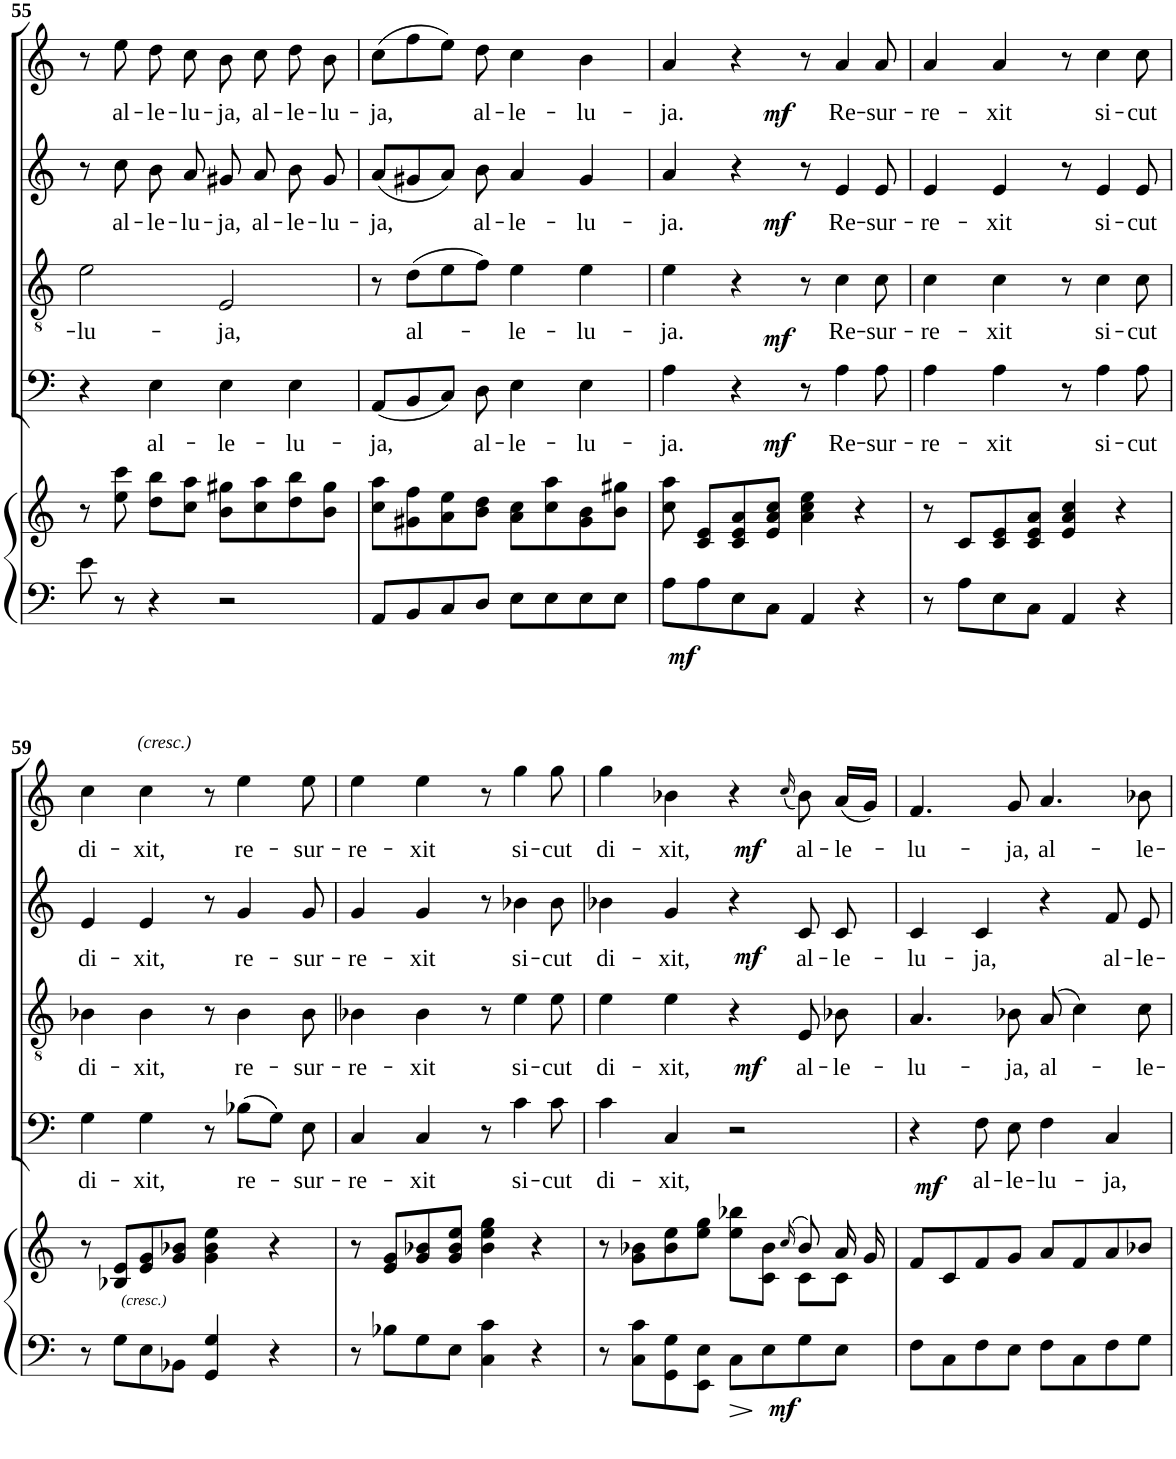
**kern	**kern	**dynam	**kern	**text	**dynam	**kern	**text	**dynam	**kern	**text	**dynam	**kern	**text	**dynam
*part5	*part5	*part5	*part4	*part4	*part4	*part3	*part3	*part3	*part2	*part2	*part2	*part1	*part1	*part1
*staff6	*staff5	*staff5/6	*staff4	*staff4	*staff4	*staff3	*staff3	*staff3	*staff2	*staff2	*staff2	*staff1	*staff1	*staff1
*I"Piano	*	*	*I"Bass	*	*	*I"Tenor	*	*	*I"Alto	*	*	*I"Soprano	*	*
*I'Pno	*	*	*	*	*	*	*	*	*	*	*	*	*	*
!!LO:PB:g=z
*clefF4	*clefG2	*	*clefF4	*	*	*clefGv2	*	*	*clefG2	*	*	*clefG2	*	*
*k[]	*k[]	*	*k[]	*	*	*k[]	*	*	*k[]	*	*	*k[]	*	*
*M4/4	*M4/4	*	*M4/4	*	*	*M4/4	*	*	*M4/4	*	*	*M4/4	*	*
*met(c)	*met(c)	*	*met(c)	*	*	*met(c)	*	*	*met(c)	*	*	*met(c)	*	*
=55	=55	=55	=55	=55	=55	=55	=55	=55	=55	=55	=55	=55	=55	=55
!	!	!	!	!	!	!	!LO:LY:b	!	!	!	!	!	!	!
8e\	8r	.	4r	.	.	2e\	-lu-	.	8r	.	.	8r	.	.
!	!	!	!	!	!	!	!	!	!	!LO:LY:b	!	!	!LO:LY:b	!
8r	8ee\ 8ccc\	.	.	.	.	.	.	.	8cc\	al-	.	8ee\	al-	.
!	!	!	!	!LO:LY:b	!	!	!	!	!	!LO:LY:b	!	!	!LO:LY:b	!
4r	8dd\ 8bb\L	.	4E\	al-	.	.	.	.	8b\	-le-	.	8dd\	-le-	.
!	!	!	!	!	!	!	!	!	!	!LO:LY:b	!	!	!LO:LY:b	!
.	8cc\ 8aa\J	.	.	.	.	.	.	.	8a/	-lu-	.	8cc\	-lu-	.
!	!	!	!	!LO:LY:b	!	!	!LO:LY:b	!	!	!LO:LY:b	!	!	!LO:LY:b	!
2r	8b\ 8gg#X\L	.	4E\	-le-	.	2E/	-ja,	.	8g#X/	-ja,	.	8b\	-ja,	.
!	!	!	!	!	!	!	!	!	!	!LO:LY:b	!	!	!LO:LY:b	!
.	8cc\ 8aa\	.	.	.	.	.	.	.	8a/	al-	.	8cc\	al-	.
!	!	!	!	!LO:LY:b	!	!	!	!	!	!LO:LY:b	!	!	!LO:LY:b	!
.	8dd\ 8bb\	.	4E\	-lu-	.	.	.	.	8b\	-le-	.	8dd\	-le-	.
!	!	!	!	!	!	!	!	!	!	!LO:LY:b	!	!	!LO:LY:b	!
.	8b\ 8gg#\J	.	.	.	.	.	.	.	8g#/	-lu-	.	8b\	-lu-	.
=56	=56	=56	=56	=56	=56	=56	=56	=56	=56	=56	=56	=56	=56	=56
!	!	!	!	!LO:LY:b	!	!	!	!	!	!LO:LY:b	!	!	!LO:LY:b	!
8AA/L	8cc\ 8aa\L	.	(8AA/L	­ja,	.	8r	.	.	(8a/L	­ja,	.	(8cc\L	­ja,	.
!	!	!	!	!	!	!	!LO:LY:b	!	!	!	!	!	!	!
8BB/	8g#X\ 8ff\	.	8BB/	.	.	(8d\L	al-	.	8g#X/	.	.	8ff\	.	.
8C/	8a\ 8ee\	.	8C/J)	.	.	8e\	.	.	8a/J)	.	.	8ee\J)	.	.
!	!	!	!	!LO:LY:b	!	!	!	!	!	!LO:LY:b	!	!	!LO:LY:b	!
8D/J	8b\ 8dd\J	.	8D\	al-	.	8f\J)	.	.	8b\	al-	.	8dd\	al-	.
!	!	!	!	!LO:LY:b	!	!	!LO:LY:b	!	!	!LO:LY:b	!	!	!LO:LY:b	!
8E\L	8a\ 8cc\L	.	4E\	-le-	.	4e\	-le-	.	4a/	-le-	.	4cc\	-le-	.
8E\	8cc\ 8aa\	.	.	.	.	.	.	.	.	.	.	.	.	.
!	!	!	!	!LO:LY:b	!	!	!LO:LY:b	!	!	!LO:LY:b	!	!	!LO:LY:b	!
8E\	8g#\ 8b\	.	4E\	-lu-	.	4e\	-lu-	.	4g#/	-lu-	.	4b\	-lu-	.
8E\J	8b\ 8gg#X\J	.	.	.	.	.	.	.	.	.	.	.	.	.
=57	=57	=57	=57	=57	=57	=57	=57	=57	=57	=57	=57	=57	=57	=57
!	!	!	!	!LO:LY:b	!	!	!LO:LY:b	!	!	!LO:LY:b	!	!	!LO:LY:b	!
*	*^	*	*^	*	*	*^	*	*	*^	*	*	*^	*	*
8A\L	8cc\ 8aa\	16ryy	.	4A\	4ryy	-ja.	.	4e\	4ryy	-ja.	.	4a/	4ryy	-ja.	.	4a/	4ryy	-ja.	.
!	!	!	!LO:DY:b	!	!	!	!	!	!	!	!	!	!	!	!	!	!	!	!
.	.	2...ryy	mf	.	.	.	.	.	.	.	.	.	.	.	.	.	.	.	.
8A\	8c/ 8e/L	.	.	.	.	.	.	.	.	.	.	.	.	.	.	.	.	.	.
8E\	8c/ 8e/ 8a/	.	.	4r	8ryy	.	.	4r	8ryy	.	.	4r	8ryy	.	.	4r	8ryy	.	.
8C\J	8e/ 8a/ 8cc/J	.	.	.	32ryy	.	.	.	32ryy	.	.	.	32ryy	.	.	.	32ryy	.	.
!	!	!	!	!	!	!	!LO:DY:b	!	!	!	!LO:DY:b	!	!	!	!LO:DY:b	!	!	!	!LO:DY:b
.	.	.	.	.	2ryy	.	mf	.	2ryy	.	mf	.	2ryy	.	mf	.	2ryy	.	mf
4AA/	4a\ 4cc\ 4ee\	.	.	8r	.	.	.	8r	.	.	.	8r	.	.	.	8r	.	.	.
!	!	!	!	!	!	!LO:LY:b	!	!	!	!LO:LY:b	!	!	!	!LO:LY:b	!	!	!	!LO:LY:b	!
.	.	.	.	4A\	.	Re-	.	4c\	.	Re-	.	4e/	.	Re-	.	4a/	.	Re-	.
4r	4r	.	.	.	.	.	.	.	.	.	.	.	.	.	.	.	.	.	.
!	!	!	!	!	!	!LO:LY:b	!	!	!	!LO:LY:b	!	!	!	!LO:LY:b	!	!	!	!LO:LY:b	!
.	.	.	.	8A\	.	-sur-	.	8c\	.	-sur-	.	8e/	.	-sur-	.	8a/	.	-sur-	.
.	.	.	.	.	16.ryy	.	.	.	16.ryy	.	.	.	16.ryy	.	.	.	16.ryy	.	.
=58	=58	=58	=58	=58	=58	=58	=58	=58	=58	=58	=58	=58	=58	=58	=58	=58	=58	=58	=58
!	!	!	!	!	!	!LO:LY:b	!	!	!	!LO:LY:b	!	!	!	!LO:LY:b	!	!	!	!LO:LY:b	!
*	*v	*v	*	*	*	*	*	*v	*v	*	*	*v	*v	*	*	*v	*v	*	*
*	*	*	*v	*v	*	*	*	*	*	*	*	*	*	*	*
8r	8r	.	4A\	-re-	.	4c\	-re-	.	4e/	-re-	.	4a/	-re-	.
8A\L	8c/L	.	.	.	.	.	.	.	.	.	.	.	.	.
!	!	!	!	!LO:LY:b	!	!	!LO:LY:b	!	!	!LO:LY:b	!	!	!LO:LY:b	!
8E\	8c/ 8e/	.	4A\	-xit	.	4c\	-xit	.	4e/	-xit	.	4a/	-xit	.
8C\J	8c/ 8e/ 8a/J	.	.	.	.	.	.	.	.	.	.	.	.	.
4AA/	4e/ 4a/ 4cc/	.	8r	.	.	8r	.	.	8r	.	.	8r	.	.
!	!	!	!	!LO:LY:b	!	!	!LO:LY:b	!	!	!LO:LY:b	!	!	!LO:LY:b	!
.	.	.	4A\	si-	.	4c\	si-	.	4e/	si-	.	4cc\	si-	.
4r	4r	.	.	.	.	.	.	.	.	.	.	.	.	.
!	!	!	!	!LO:LY:b	!	!	!LO:LY:b	!	!	!LO:LY:b	!	!	!LO:LY:b	!
.	.	.	8A\	-cut	.	8c\	-cut	.	8e/	-cut	.	8cc\	-cut	.
!!LO:LB:g=z
=59	=59	=59	=59	=59	=59	=59	=59	=59	=59	=59	=59	=59	=59	=59
!	!	!	!	!LO:LY:b	!	!	!LO:LY:b	!	!	!LO:LY:b	!	!	!LO:LY:b	!
*	*^	*	*	*	*	*	*	*	*	*	*	*^	*	*
8r	8r	8ryy	.	4G\	di-	.	4B-X\	di-	.	4e/	di-	.	4cc\	8..ryy	di-	.
8G\L	8B-X/ 8e/L	32ryy	.	.	.	.	.	.	.	.	.	.	.	.	.	.
!	!	!LO:TX:a:i:t=(cresc.)	!	!	!	!	!	!	!	!	!	!	!	!	!	!
.	.	2ryy	.	.	.	.	.	.	.	.	.	.	.	.	.	.
!	!	!	!	!	!	!	!	!	!	!	!	!	!	!LO:TX:a:i:t=(cresc.)	!	!
.	.	.	.	.	.	.	.	.	.	.	.	.	.	2ryy	.	.
!	!	!	!	!	!LO:LY:b	!	!	!LO:LY:b	!	!	!LO:LY:b	!	!	!	!LO:LY:b	!
8E\	8e/ 8g/	.	.	4G\	-xit,	.	4B-\	-xit,	.	4e/	-xit,	.	4cc\	.	-xit,	.
8BB-X\J	8g/ 8b-X/J	.	.	.	.	.	.	.	.	.	.	.	.	.	.	.
4GG/ 4G/	4g\ 4b-\ 4ee\	.	.	8r	.	.	8r	.	.	8r	.	.	8r	.	.	.
!	!	!	!	!	!LO:LY:b	!	!	!LO:LY:b	!	!	!LO:LY:b	!	!	!	!LO:LY:b	!
.	.	.	.	(8B-X\L	re-	.	4B-\	re-	.	4g/	re-	.	4ee\	.	re-	.
.	.	4ryy	.	.	.	.	.	.	.	.	.	.	.	.	.	.
.	.	.	.	.	.	.	.	.	.	.	.	.	.	4ryy	.	.
4r	4r	.	.	8G\J)	.	.	.	.	.	.	.	.	.	.	.	.
!	!	!	!	!	!LO:LY:b	!	!	!LO:LY:b	!	!	!LO:LY:b	!	!	!	!LO:LY:b	!
.	.	.	.	8E\	-sur-	.	8B-\	-sur-	.	8g/	-sur-	.	8ee\	.	-sur-	.
.	.	16.ryy	.	.	.	.	.	.	.	.	.	.	.	.	.	.
.	.	.	.	.	.	.	.	.	.	.	.	.	.	32ryy	.	.
=60	=60	=60	=60	=60	=60	=60	=60	=60	=60	=60	=60	=60	=60	=60	=60	=60
!	!	!	!	!	!LO:LY:b	!	!	!LO:LY:b	!	!	!LO:LY:b	!	!	!	!LO:LY:b	!
*	*v	*v	*	*	*	*	*	*	*	*	*	*	*v	*v	*	*
8r	8r	.	4C/	­re-	.	4B-X\	­re-	.	4g/	­re-	.	4ee\	­re-	.
8B-X\L	8e/ 8g/L	.	.	.	.	.	.	.	.	.	.	.	.	.
!	!	!	!	!LO:LY:b	!	!	!LO:LY:b	!	!	!LO:LY:b	!	!	!LO:LY:b	!
8G\	8g/ 8b-X/	.	4C/	-xit	.	4B-\	-xit	.	4g/	-xit	.	4ee\	-xit	.
8E\J	8g/ 8b-/ 8ee/J	.	.	.	.	.	.	.	.	.	.	.	.	.
4C\ 4c\	4b-\ 4ee\ 4gg\	.	8r	.	.	8r	.	.	8r	.	.	8r	.	.
!	!	!	!	!LO:LY:b	!	!	!LO:LY:b	!	!	!LO:LY:b	!	!	!LO:LY:b	!
.	.	.	4c\	si-	.	4e\	si-	.	4b-X\	si-	.	4gg\	si-	.
4r	4r	.	.	.	.	.	.	.	.	.	.	.	.	.
!	!	!	!	!LO:LY:b	!	!	!LO:LY:b	!	!	!LO:LY:b	!	!	!LO:LY:b	!
.	.	.	8c\	-cut	.	8e\	-cut	.	8b-\	-cut	.	8gg\	-cut	.
=61	=61	=61	=61	=61	=61	=61	=61	=61	=61	=61	=61	=61	=61	=61
*	*^	*	*	*	*	*	*	*	*	*	*	*	*	*
!	!	!	!	!	!LO:LY:b	!	!	!LO:LY:b	!	!	!LO:LY:b	!	!	!LO:LY:b	!
*	*	*^	*	*	*	*	*^	*	*	*^	*	*	*^	*	*
8r	8r	2.ryy	2ryy	.	4c\	di-	.	4e\	2ryy	di-	.	4b-X\	2ryy	di-	.	4gg\	2ryy	di-	.
8C\ 8c\L	8g\ 8b-X\L	.	.	.	.	.	.	.	.	.	.	.	.	.	.	.	.	.	.
!	!	!	!	!	!	!LO:LY:b	!	!	!	!LO:LY:b	!	!	!	!LO:LY:b	!	!	!	!LO:LY:b	!
8GG\ 8G\	8b-\ 8ee\	.	.	.	4C/	-xit,	.	4e\	.	-xit,	.	4g/	.	-xit,	.	4b-X\	.	-xit,	.
8EE\ 8E\J	8ee\ 8gg\J	.	.	.	.	.	.	.	.	.	.	.	.	.	.	.	.	.	.
8C\L	8ee\ 8bb-X\L	.	8.ryy	.	2r	.	.	4r	16ryy	.	.	4r	16ryy	.	.	4r	16ryy	.	.
!	!	!	!	!	!	!	!	!	!	!	!LO:DY:b	!	!	!	!LO:DY:b	!	!	!	!LO:DY:b
.	.	.	.	.	.	.	.	.	4..ryy	.	mf	.	4..ryy	.	mf	.	4..ryy	.	mf
8E\	8c\ 8b-\J	.	.	.	.	.	.	.	.	.	.	.	.	.	.	.	.	.	.
!	!	!	!	!LO:DY:b	!	!	!	!	!	!	!	!	!	!	!	!	!	!	!
.	.	.	4ryy	mf	.	.	.	.	.	.	.	.	.	.	.	.	.	.	.
.	(16qcc/	.	.	.	.	.	.	.	.	.	.	.	.	.	.	(16qcc/	.	.	.
!	!	!	!	!	!	!	!	!	!	!LO:LY:b	!	!	!	!LO:LY:b	!	!	!	!LO:LY:b	!
8G\	8b-/)	8c\L	.	.	.	.	.	8E/	.	al-	.	8c/	.	al-	.	8b-\)	.	al-	.
!	!	!	!	!	!	!	!	!	!	!LO:LY:b	!	!	!	!LO:LY:b	!	!	!	!LO:LY:b	!
8E\J	16a/	8c\J	.	.	.	.	.	8B-X\	.	-le-	.	8c/	.	-le-	.	(16a/LL	.	-le-	.
.	16g/	.	16ryy	.	.	.	.	.	.	.	.	.	.	.	.	16g/JJ)	.	.	.
=62	=62	=62	=62	=62	=62	=62	=62	=62	=62	=62	=62	=62	=62	=62	=62	=62	=62	=62	=62
!	!	!	!	!	!	!	!	!	!	!LO:LY:b	!	!	!	!LO:LY:b	!	!	!	!LO:LY:b	!
*	*	*	*	*	*	*	*	*v	*v	*	*	*	*	*	*	*v	*v	*	*
*	*v	*v	*v	*	*^	*	*	*	*	*	*v	*v	*	*	*	*	*
8F\L	8f/L	.	4r	16ryy	.	.	4.A/	-lu-	.	4c/	-lu-	.	4.f/	-lu-	.
!	!	!	!	!	!	!LO:DY:b	!	!	!	!	!	!	!	!	!
.	.	.	.	2...ryy	.	mf	.	.	.	.	.	.	.	.	.
8C\	8c/	.	.	.	.	.	.	.	.	.	.	.	.	.	.
!	!	!	!	!	!LO:LY:b	!	!	!	!	!	!LO:LY:b	!	!	!	!
8F\	8f/	.	8F\	.	-al-	.	.	.	.	4c/	-ja,	.	.	.	.
!	!	!	!	!	!LO:LY:b	!	!	!LO:LY:b	!	!	!	!	!	!LO:LY:b	!
8E\J	8g/J	.	8E\	.	-le-	.	8B-X\	-ja,	.	.	.	.	8g/	-ja,	.
!	!	!	!	!	!LO:LY:b	!	!	!LO:LY:b	!	!	!	!	!	!LO:LY:b	!
8F\L	8a/L	.	4F\	.	-lu-	.	(8A/	al-	.	4r	.	.	4.a/	al-	.
8C\	8f/	.	.	.	.	.	4c\)	.	.	.	.	.	.	.	.
!	!	!	!	!	!LO:LY:b	!	!	!	!	!	!LO:LY:b	!	!	!	!
8F\	8a/	.	4C/	.	-ja,	.	.	.	.	8f/	al-	.	.	.	.
!	!	!	!	!	!	!	!	!LO:LY:b	!	!	!LO:LY:b	!	!	!LO:LY:b	!
8G\J	8b-X/J	.	.	.	.	.	8c\	-le-	.	8e/	-le-	.	8b-X\	-le-	.
*	*	*	*v	*v	*	*	*	*	*	*	*	*	*	*	*
=	=	=	=	=	=	=	=	=	=	=	=	=	=	=
*-	*-	*-	*-	*-	*-	*-	*-	*-	*-	*-	*-	*-	*-	*-
